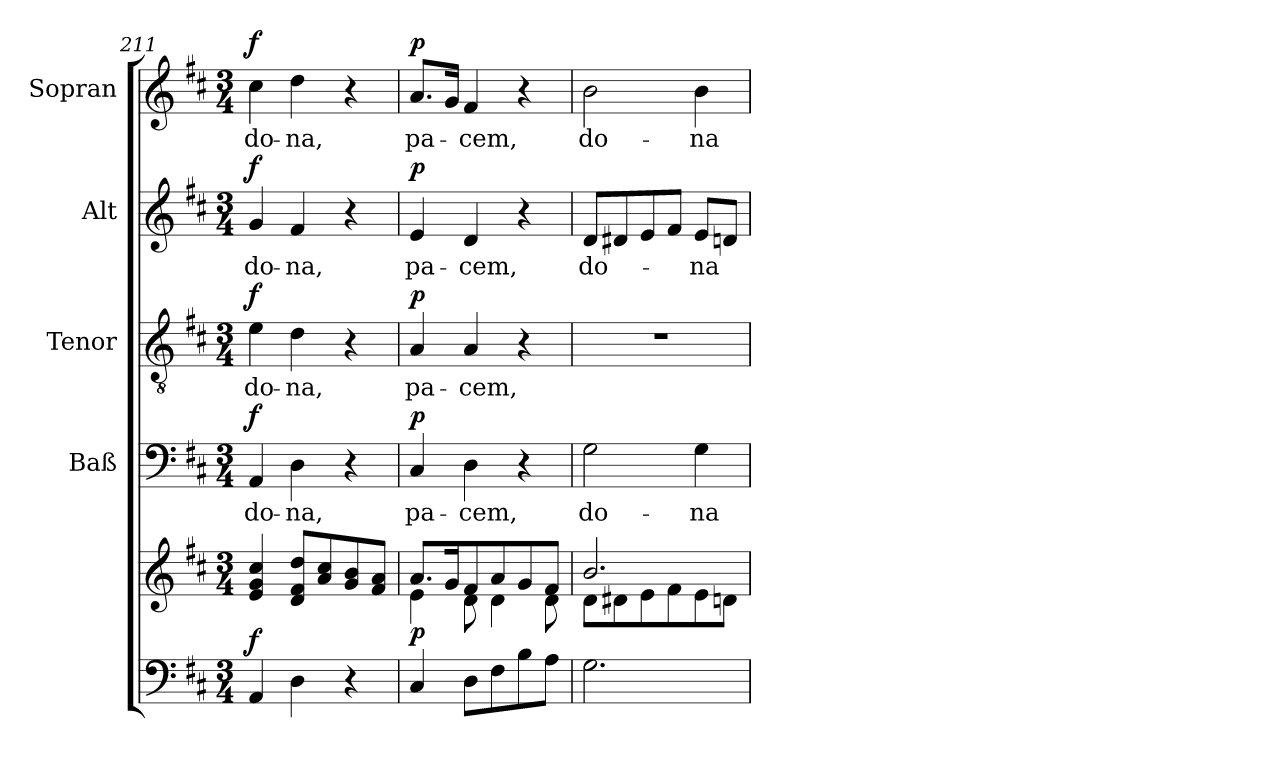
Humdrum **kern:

**kern	**kern	**dynam	**kern	**text	**dynam	**kern	**text	**dynam	**kern	**text	**dynam	**kern	**text	**dynam
*part5	*part5	*part5	*part4	*part4	*part4	*part3	*part3	*part3	*part2	*part2	*part2	*part1	*part1	*part1
*staff6	*staff5	*staff5/6	*staff4	*staff4	*staff4	*staff3	*staff3	*staff3	*staff2	*staff2	*staff2	*staff1	*staff1	*staff1
*	*	*	*I"Baß	*	*	*I"Tenor	*	*	*I"Alt	*	*	*I"Sopran	*	*
!!LO:PB:g=z
*clefF4	*clefG2	*	*clefF4	*	*	*clefGv2	*	*	*clefG2	*	*	*clefG2	*	*
*k[f#c#]	*k[f#c#]	*	*k[f#c#]	*	*	*k[f#c#]	*	*	*k[f#c#]	*	*	*k[f#c#]	*	*
*D:	*D:	*	*D:	*	*	*D:	*	*	*D:	*	*	*D:	*	*
*M3/4	*M3/4	*	*M3/4	*	*	*M3/4	*	*	*M3/4	*	*	*M3/4	*	*
=211	=211	=211	=211	=211	=211	=211	=211	=211	=211	=211	=211	=211	=211	=211
!	!	!LO:DY:a=2	!	!LO:LY:b	!LO:DY:a	!	!LO:LY:b	!LO:DY:a	!	!LO:LY:b	!LO:DY:a	!	!LO:LY:b	!LO:DY:a
4AA/	4e/ 4g/ 4cc#/	f	4AA/	do-	f	4e\	do-	f	4g/	do-	f	4cc#\	do-	f
!	!	!	!	!LO:LY:b	!	!	!LO:LY:b	!	!	!LO:LY:b	!	!	!LO:LY:b	!
4D\	8d/ 8f#/ 8dd/L	.	4D\	-na,	.	4d\	-na,	.	4f#/	-na,	.	4dd\	-na,	.
.	8a/ 8cc#/	.	.	.	.	.	.	.	.	.	.	.	.	.
4r	8g/ 8b/	.	4r	.	.	4r	.	.	4r	.	.	4r	.	.
.	8f#/ 8a/J	.	.	.	.	.	.	.	.	.	.	.	.	.
=212	=212	=212	=212	=212	=212	=212	=212	=212	=212	=212	=212	=212	=212	=212
*	*^	*	*	*	*	*	*	*	*	*	*	*	*	*
!	!	!	!LO:DY:a=2	!	!LO:LY:b	!LO:DY:a	!	!LO:LY:b	!LO:DY:a	!	!LO:LY:b	!LO:DY:a	!	!LO:LY:b	!LO:DY:a
4C#/	8.a/L	4e\	p	4C#/	pa-	p	4A/	pa-	p	4e/	pa-	p	8.a/L	pa-	p
.	16g/k	.	.	.	.	.	.	.	.	.	.	.	16g/Jk	.	.
!	!	!	!	!	!LO:LY:b	!	!	!LO:LY:b	!	!	!LO:LY:b	!	!	!LO:LY:b	!
8D\L	8f#/	8d\	.	4D\	-cem,	.	4A/	-cem,	.	4d/	-cem,	.	4f#/	-cem,	.
8F#\	8a/	4d\	.	.	.	.	.	.	.	.	.	.	.	.	.
8B\	8g/	.	.	4r	.	.	4r	.	.	4r	.	.	4r	.	.
8A\J	8f#/J	8d\	.	.	.	.	.	.	.	.	.	.	.	.	.
=213	=213	=213	=213	=213	=213	=213	=213	=213	=213	=213	=213	=213	=213	=213	=213
!	!	!	!	!	!LO:LY:b	!	!	!	!	!	!LO:LY:b	!	!	!LO:LY:b	!
2.G\	2.b/	8d\L	.	2G\	do-	.	2.r	.	.	8d/L	do-	.	2b\	do-	.
.	.	8d#X\	.	.	.	.	.	.	.	8d#X/	.	.	.	.	.
.	.	8e\	.	.	.	.	.	.	.	8e/	.	.	.	.	.
.	.	8f#\	.	.	.	.	.	.	.	8f#/J	.	.	.	.	.
!	!	!	!	!	!LO:LY:b	!	!	!	!	!	!LO:LY:b	!	!	!LO:LY:b	!
.	.	8e\	.	4G\	-na	.	.	.	.	8e/L	-na	.	4b\	-na	.
.	.	8dn\J	.	.	.	.	.	.	.	8dn/J	.	.	.	.	.
*	*v	*v	*	*	*	*	*	*	*	*	*	*	*	*	*
=	=	=	=	=	=	=	=	=	=	=	=	=	=	=
*-	*-	*-	*-	*-	*-	*-	*-	*-	*-	*-	*-	*-	*-	*-
